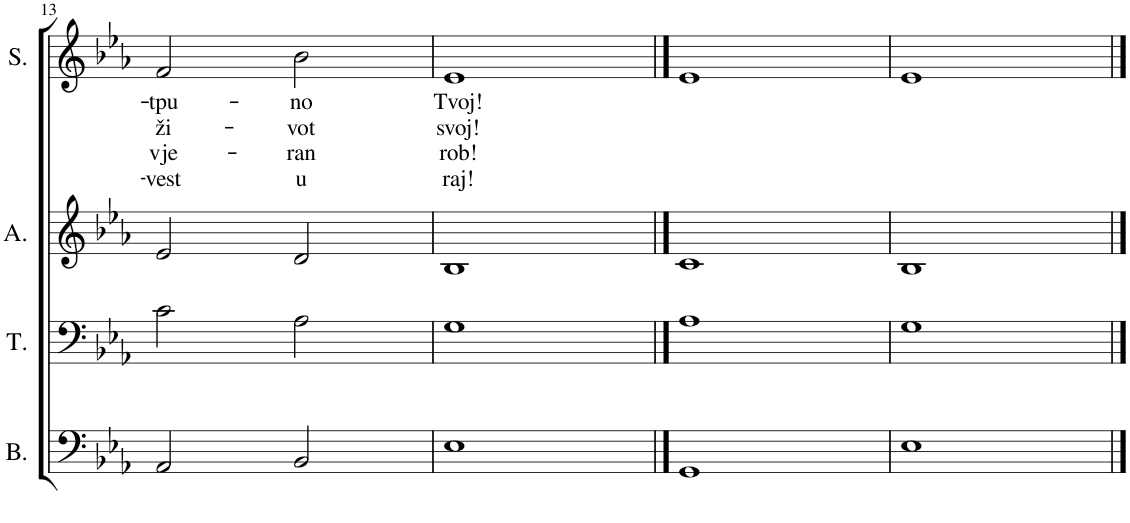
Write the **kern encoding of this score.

**kern	**kern	**kern	**kern	**text	**text	**text	**text
*part4	*part3	*part2	*part1	*part1	*part1	*part1	*part1
*staff4	*staff3	*staff2	*staff1	*staff1	*staff1	*staff1	*staff1
*I"Bass	*I"Tenor	*I"Alto	*I"Soprano	*	*	*	*
*I'B.	*I'T.	*I'A.	*I'S.	*	*	*	*
!!LO:PB:g=z
*clefF4	*clefF4	*clefG2	*clefG2	*	*	*	*
*k[b-e-a-]	*k[b-e-a-]	*k[b-e-a-]	*k[b-e-a-]	*	*	*	*
*M4/4	*M4/4	*M4/4	*M4/4	*	*	*	*
*met(c)	*met(c)	*met(c)	*met(c)	*	*	*	*
=13	=13	=13	=13	=13	=13	=13	=13
!	!	!	!	!LO:LY:b	!LO:LY:b	!LO:LY:b	!LO:LY:b
2AA-/	2c\	2e-/	2f/	-tpu-	ži-	vje-	-vest
!	!	!	!	!LO:LY:b	!LO:LY:b	!LO:LY:b	!LO:LY:b
2BB-/	2A-\	2d/	2b-\	-no	-vot	-ran	u
=14	=14	=14	=14	=14	=14	=14	=14
!	!	!	!	!LO:LY:b	!LO:LY:b	!LO:LY:b	!LO:LY:b
1E-	1G	1B-	1e-	Tvoj!	svoj!	rob!	raj!
==15	==15	==15	==15	==15	==15	==15	==15
1GG	1A-	1c	1e-	.	.	.	.
=16	=16	=16	=16	=16	=16	=16	=16
1E-	1G	1B-	1e-	.	.	.	.
==	==	==	==	==	==	==	==
*-	*-	*-	*-	*-	*-	*-	*-
